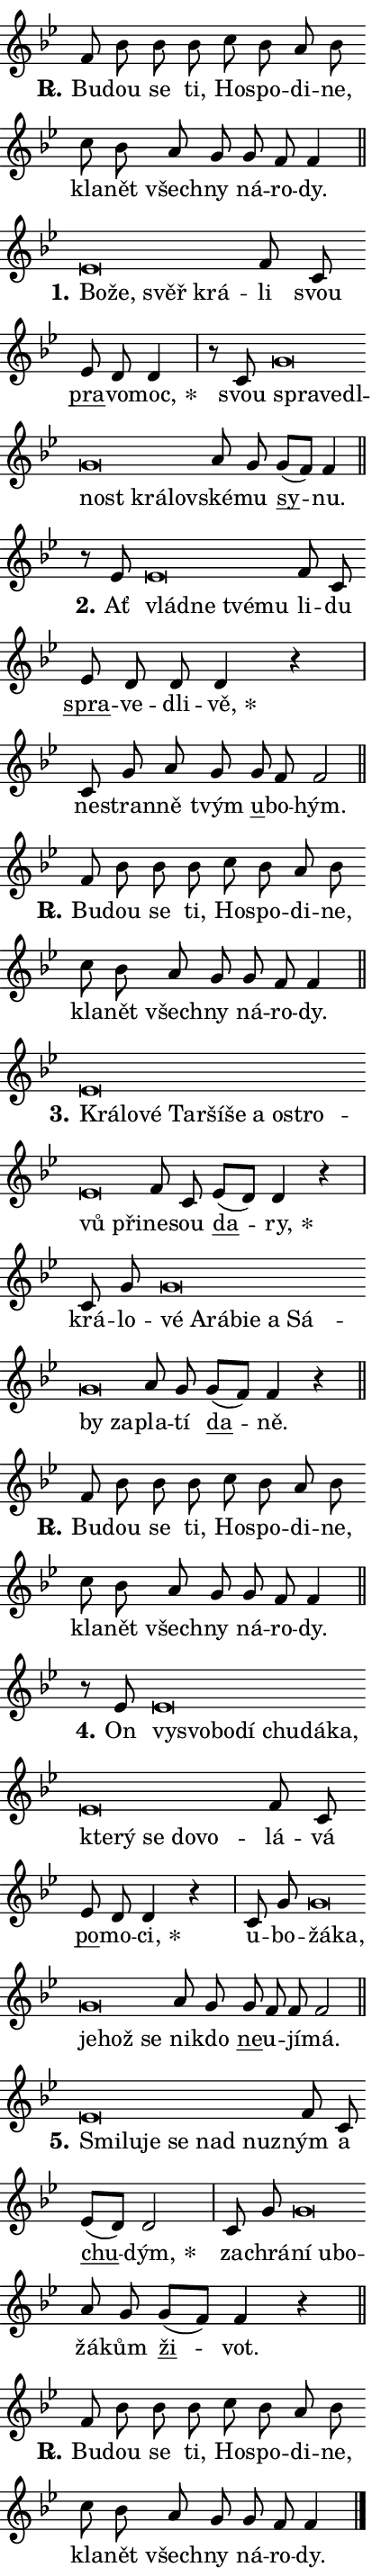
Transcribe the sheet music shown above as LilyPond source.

\version "2.24.0"
\header { tagline = "" }
\paper {
  indent = 0\cm
  top-margin = 0\cm
  right-margin = 0.13\cm % to fit lyric hyphens
  bottom-margin = 0\cm
  left-margin = 0\cm
  paper-width = 7\cm
  page-breaking = #ly:one-page-breaking
  system-system-spacing.basic-distance = #11
  score-system-spacing.basic-distance = #11
  ragged-last = ##f
}


%% Author: Thomas Morley
%% https://lists.gnu.org/archive/html/lilypond-user/2020-05/msg00002.html
#(define (line-position grob)
"Returns position of @var[grob} in current system:
   @code{'start}, if at first time-step
   @code{'end}, if at last time-step
   @code{'middle} otherwise
"
  (let* ((col (ly:item-get-column grob))
         (ln (ly:grob-object col 'left-neighbor))
         (rn (ly:grob-object col 'right-neighbor))
         (col-to-check-left (if (ly:grob? ln) ln col))
         (col-to-check-right (if (ly:grob? rn) rn col))
         (break-dir-left
           (and
             (ly:grob-property col-to-check-left 'non-musical #f)
             (ly:item-break-dir col-to-check-left)))
         (break-dir-right
           (and
             (ly:grob-property col-to-check-right 'non-musical #f)
             (ly:item-break-dir col-to-check-right))))
        (cond ((eqv? 1 break-dir-left) 'start)
              ((eqv? -1 break-dir-right) 'end)
              (else 'middle))))

#(define (tranparent-at-line-position vctor)
  (lambda (grob)
  "Relying on @code{line-position} select the relevant enry from @var{vctor}.
Used to determine transparency,"
    (case (line-position grob)
      ((end) (not (vector-ref vctor 0)))
      ((middle) (not (vector-ref vctor 1)))
      ((start) (not (vector-ref vctor 2))))))

noteHeadBreakVisibility =
#(define-music-function (break-visibility)(vector?)
"Makes @code{NoteHead}s transparent relying on @var{break-visibility}"
#{
  \override NoteHead.transparent =
    #(tranparent-at-line-position break-visibility)
#})

#(define delete-ledgers-for-transparent-note-heads
  (lambda (grob)
    "Reads whether a @code{NoteHead} is transparent.
If so this @code{NoteHead} is removed from @code{'note-heads} from
@var{grob}, which is supposed to be @code{LedgerLineSpanner}.
As a result ledgers are not printed for this @code{NoteHead}"
    (let* ((nhds-array (ly:grob-object grob 'note-heads))
           (nhds-list
             (if (ly:grob-array? nhds-array)
                 (ly:grob-array->list nhds-array)
                 '()))
           ;; Relies on the transparent-property being done before
           ;; Staff.LedgerLineSpanner.after-line-breaking is executed.
           ;; This is fragile ...
           (to-keep
             (remove
               (lambda (nhd)
                 (ly:grob-property nhd 'transparent #f))
               nhds-list)))
      ;; TODO find a better method to iterate over grob-arrays, similiar
      ;; to filter/remove etc for lists
      ;; For now rebuilt from scratch
      (set! (ly:grob-object grob 'note-heads)  '())
      (for-each
        (lambda (nhd)
          (ly:pointer-group-interface::add-grob grob 'note-heads nhd))
        to-keep))))

squashNotes = {
  \override NoteHead.X-extent = #'(-0.2 . 0.2)
  \override NoteHead.Y-extent = #'(-0.75 . 0)
  \override NoteHead.stencil =
    #(lambda (grob)
       (let ((pos (ly:grob-property grob 'staff-position)))
         (begin
           (if (< pos -7) (display "ERROR: Lower brevis then expected\n") (display ""))
           (if (<= pos -6) ly:text-interface::print ly:note-head::print))))
}
unSquashNotes = {
  \revert NoteHead.X-extent
  \revert NoteHead.Y-extent
  \revert NoteHead.stencil
}

hideNotes = \noteHeadBreakVisibility #begin-of-line-visible
unHideNotes = \noteHeadBreakVisibility #all-visible

% work-around for resetting accidentals
% https://lilypond.org/doc/v2.23/Documentation/notation/displaying-rhythms#unmetered-music
cadenzaMeasure = {
  \cadenzaOff
  \partial 1024 s1024
  \cadenzaOn
}

#(define-markup-command (accent layout props text) (markup?)
  "Underline accented syllable"
  (interpret-markup layout props
    #{\markup \override #'(offset . 4.3) \underline { #text }#}))

responsum = \markup \concat {
  "R" \hspace #-1.05 \path #0.1 #'((moveto 0 0.07) (lineto 0.9 0.8)) \hspace #0.05 "."
}

spaceSize = #0.6828661417322834 % exact space size for TeX Gyre Schola

\layout {
  \context {
    \Staff
    \remove "Time_signature_engraver"
    \override LedgerLineSpanner.after-line-breaking = #delete-ledgers-for-transparent-note-heads
  }
  \context {
    \Lyrics {
      \override LyricSpace.minimum-distance = \spaceSize
      \override LyricText.font-name = #"TeX Gyre Schola"
      \override LyricText.font-size = 1
      \override StanzaNumber.font-name = #"TeX Gyre Schola Bold"
      \override StanzaNumber.font-size = 1
    }
  }
  \context {
    \Score 
    \override NoteHead.text =
      #(lambda (grob) 
        (let ((pos (ly:grob-property grob 'staff-position)))
          #{\markup {
            \combine
              \halign #-0.55 \raise #(if (= pos -6) 0 0.5) \override #'(thickness . 2) \draw-line #'(3.2 . 0)
              \musicglyph "noteheads.sM1"
          }#}))
  }
}

% magnetic-lyrics.ily
%
%   written by
%     Jean Abou Samra <jean@abou-samra.fr>
%     Werner Lemberg <wl@gnu.org>
%
%   adapted by
%     Jiri Hon <jiri.hon@gmail.com>
%
% Version 2022-Apr-15

% https://www.mail-archive.com/lilypond-user@gnu.org/msg149350.html

#(define (Left_hyphen_pointer_engraver context)
   "Collect syllable-hyphen-syllable occurrences in lyrics and store
them in properties.  This engraver only looks to the left.  For
example, if the lyrics input is @code{foo -- bar}, it does the
following.

@itemize @bullet
@item
Set the @code{text} property of the @code{LyricHyphen} grob between
@q{foo} and @q{bar} to @code{foo}.

@item
Set the @code{left-hyphen} property of the @code{LyricText} grob with
text @q{foo} to the @code{LyricHyphen} grob between @q{foo} and
@q{bar}.
@end itemize

Use this auxiliary engraver in combination with the
@code{lyric-@/text::@/apply-@/magnetic-@/offset!} hook."
   (let ((hyphen #f)
         (text #f))
     (make-engraver
      (acknowledgers
       ((lyric-syllable-interface engraver grob source-engraver)
        (set! text grob)))
      (end-acknowledgers
       ((lyric-hyphen-interface engraver grob source-engraver)
        ;(when (not (grob::has-interface grob 'lyric-space-interface))
          (set! hyphen grob)));)
      ((stop-translation-timestep engraver)
       (when (and text hyphen)
         (ly:grob-set-object! text 'left-hyphen hyphen))
       (set! text #f)
       (set! hyphen #f)))))

#(define (lyric-text::apply-magnetic-offset! grob)
   "If the space between two syllables is less than the value in
property @code{LyricText@/.details@/.squash-threshold}, move the right
syllable to the left so that it gets concatenated with the left
syllable.

Use this function as a hook for
@code{LyricText@/.after-@/line-@/breaking} if the
@code{Left_@/hyphen_@/pointer_@/engraver} is active."
   (let ((hyphen (ly:grob-object grob 'left-hyphen #f)))
     (when hyphen
       (let ((left-text (ly:spanner-bound hyphen LEFT)))
         (when (grob::has-interface left-text 'lyric-syllable-interface)
           (let* ((common (ly:grob-common-refpoint grob left-text X))
                  (this-x-ext (ly:grob-extent grob common X))
                  (left-x-ext
                   (begin
                     ;; Trigger magnetism for left-text.
                     (ly:grob-property left-text 'after-line-breaking)
                     (ly:grob-extent left-text common X)))
                  ;; `delta` is the gap width between two syllables.
                  (delta (- (interval-start this-x-ext)
                            (interval-end left-x-ext)))
                  (details (ly:grob-property grob 'details))
                  (threshold (assoc-get 'squash-threshold details 0.2)))
             (when (< delta threshold)
               (let* (;; We have to manipulate the input text so that
                      ;; ligatures crossing syllable boundaries are not
                      ;; disabled.  For languages based on the Latin
                      ;; script this is essentially a beautification.
                      ;; However, for non-Western scripts it can be a
                      ;; necessity.
                      (lt (ly:grob-property left-text 'text))
                      (rt (ly:grob-property grob 'text))
                      (is-space (grob::has-interface hyphen 'lyric-space-interface))
                      (space (if is-space " " ""))
                      (extra-delta (if is-space spaceSize 0))
                      ;; Append new syllable.
                      (ltrt-space (if (and (string? lt) (string? rt))
                                (string-append lt space rt)
                                (make-concat-markup (list lt space rt))))
                      ;; Right-align `ltrt` to the right side.
                      (ltrt-space-markup (grob-interpret-markup
                               grob
                               (make-translate-markup
                                (cons (interval-length this-x-ext) 0)
                                (make-right-align-markup ltrt-space)))))
                 (begin
                   ;; Don't print `left-text`.
                   (ly:grob-set-property! left-text 'stencil #f)
                   ;; Set text and stencil (which holds all collected
                   ;; syllables so far) and shift it to the left.
                   (ly:grob-set-property! grob 'text ltrt-space)
                   (ly:grob-set-property! grob 'stencil ltrt-space-markup)
                   (ly:grob-translate-axis! grob (- (- delta extra-delta)) X))))))))))


#(define (lyric-hyphen::displace-bounds-first grob)
   ;; Make very sure this callback isn't triggered too early.
   (let ((left (ly:spanner-bound grob LEFT))
         (right (ly:spanner-bound grob RIGHT)))
     (ly:grob-property left 'after-line-breaking)
     (ly:grob-property right 'after-line-breaking)
     (ly:lyric-hyphen::print grob)))

squashThreshold = #0.4

\layout {
  \context {
    \Lyrics
    \consists #Left_hyphen_pointer_engraver
    \override LyricText.after-line-breaking =
      #lyric-text::apply-magnetic-offset!
    \override LyricHyphen.stencil = #lyric-hyphen::displace-bounds-first
    \override LyricText.details.squash-threshold = \squashThreshold
    \override LyricHyphen.minimum-distance = 0
    \override LyricHyphen.minimum-length = \squashThreshold
  }
}

squashText = \override LyricText.details.squash-threshold = 9999
unSquashText = \override LyricText.details.squash-threshold = \squashThreshold

leftText = \override LyricText.self-alignment-X = #LEFT
unLeftText = \revert LyricText.self-alignment-X

starOffset = #(lambda (grob) 
                (let ((x_offset (ly:self-alignment-interface::aligned-on-x-parent grob)))
                  (if (= x_offset 0) 0 (+ x_offset 1.2))))

star = #(define-music-function (syllable)(string?)
"Append star separator at the end of a syllable"
#{
  \once \override LyricText.X-offset = #starOffset
  \lyricmode { \markup {
    #syllable
    \override #'((font-name . "TeX Gyre Schola Bold")) \hspace #0.2 \lower #0.65 \larger "*"
  } }
#})

starAccent = #(define-music-function (syllable)(string?)
"Append star separator at the end of a syllable and make accent"
#{
  \once \override LyricText.X-offset = #starOffset
  \lyricmode { \markup {
    \accent #syllable
    \override #'((font-name . "TeX Gyre Schola Bold")) \hspace #0.2 \lower #0.65 \larger "*"
  } }
#})

breath = #(define-music-function (syllable)(string?)
"Append breathing indicator at the end of a syllable"
#{
  \lyricmode { \markup { #syllable "+" } }
#})

optionalBreath = #(define-music-function (syllable)(string?)
"Append optional breathing indicator at the end of a syllable"
#{
  \lyricmode { \markup { #syllable "(+)" } }
#})


\score {
    <<
        \new Voice = "melody" { \cadenzaOn \key bes \major \relative { f'8 bes bes bes \bar "" c bes a bes \bar "" c bes a g \bar "" g f f4 \cadenzaMeasure \bar "||" \break } }
        \new Lyrics \lyricsto "melody" { \lyricmode { \set stanza = \responsum
Bu -- dou se ti, Ho -- spo -- di -- ne, kla -- nět všech -- ny ná -- ro -- dy. } }
    >>
    \layout {}
}

\score {
    <<
        \new Voice = "melody" { \cadenzaOn \key bes \major \relative { \squashNotes es'\breve*1/16 \hideNotes \breve*1/16 \bar "" \breve*1/16 \breve*1/16 \bar "" \unHideNotes \unSquashNotes f8 c \bar "" es d d4 \cadenzaMeasure \bar "|" r8 c \squashNotes g'\breve*1/16 \hideNotes \breve*1/16 \bar "" \breve*1/16 \bar "" \breve*1/16 \bar "" \breve*1/16 \breve*1/16 \bar "" \unHideNotes \unSquashNotes a8 g \bar "" g[( f)] f4 \cadenzaMeasure \bar "||" \break } }
        \new Lyrics \lyricsto "melody" { \lyricmode { \set stanza = "1."
\leftText Bo -- \squashText že, svěř krá -- \unLeftText \unSquashText li svou \markup \accent pra -- vo -- \star moc, svou \leftText spra -- \squashText ve -- dl -- nost krá -- lov -- \unLeftText \unSquashText ské -- mu \markup \accent sy -- nu. } }
    >>
    \layout {}
}

\score {
    <<
        \new Voice = "melody" { \cadenzaOn \key bes \major \relative { r8 es' \squashNotes es\breve*1/16 \hideNotes \breve*1/16 \bar "" \breve*1/16 \breve*1/16 \bar "" \unHideNotes \unSquashNotes f8 c \bar "" es d d d4 r \cadenzaMeasure \bar "|" c8 g' a g \bar "" g f f2 \cadenzaMeasure \bar "||" \break } }
        \new Lyrics \lyricsto "melody" { \lyricmode { \set stanza = "2."
Ať \leftText vlád -- \squashText ne tvé -- mu \unLeftText \unSquashText li -- du \markup \accent spra -- ve -- dli -- \star vě, ne -- stran -- ně tvým \markup \accent u -- bo -- hým. } }
    >>
    \layout {}
}

\score {
    <<
        \new Voice = "melody" { \cadenzaOn \key bes \major \relative { f'8 bes bes bes \bar "" c bes a bes \bar "" c bes a g \bar "" g f f4 \cadenzaMeasure \bar "||" \break } }
        \new Lyrics \lyricsto "melody" { \lyricmode { \set stanza = \responsum
Bu -- dou se ti, Ho -- spo -- di -- ne, kla -- nět všech -- ny ná -- ro -- dy. } }
    >>
    \layout {}
}

\score {
    <<
        \new Voice = "melody" { \cadenzaOn \key bes \major \relative { \squashNotes es'\breve*1/16 \hideNotes \breve*1/16 \bar "" \breve*1/16 \bar "" \breve*1/16 \bar "" \breve*1/16 \bar "" \breve*1/16 \bar "" \breve*1/16 \bar "" \breve*1/16 \bar "" \breve*1/16 \bar "" \breve*1/16 \breve*1/16 \bar "" \unHideNotes \unSquashNotes f8 c \bar "" es[( d)] d4 r \cadenzaMeasure \bar "|" c8 g' \bar "" \squashNotes g\breve*1/16 \hideNotes \breve*1/16 \bar "" \breve*1/16 \bar "" \breve*1/16 \bar "" \breve*1/16 \bar "" \breve*1/16 \bar "" \breve*1/16 \bar "" \breve*1/16 \breve*1/16 \bar "" \unHideNotes \unSquashNotes a8 g \bar "" g[( f)] f4 r \cadenzaMeasure \bar "||" \break } }
        \new Lyrics \lyricsto "melody" { \lyricmode { \set stanza = "3."
\leftText Krá -- \squashText lo -- vé Tar -- ší -- še a o -- stro -- vů při -- \unLeftText \unSquashText ne -- sou \markup \accent da -- \star ry, krá -- lo -- \leftText vé \squashText A -- rá -- bi -- e a Sá -- by za -- \unLeftText \unSquashText pla -- tí \markup \accent da -- ně. } }
    >>
    \layout {}
}

\score {
    <<
        \new Voice = "melody" { \cadenzaOn \key bes \major \relative { f'8 bes bes bes \bar "" c bes a bes \bar "" c bes a g \bar "" g f f4 \cadenzaMeasure \bar "||" \break } }
        \new Lyrics \lyricsto "melody" { \lyricmode { \set stanza = \responsum
Bu -- dou se ti, Ho -- spo -- di -- ne, kla -- nět všech -- ny ná -- ro -- dy. } }
    >>
    \layout {}
}

\score {
    <<
        \new Voice = "melody" { \cadenzaOn \key bes \major \relative { r8 es' \squashNotes es\breve*1/16 \hideNotes \breve*1/16 \bar "" \breve*1/16 \bar "" \breve*1/16 \bar "" \breve*1/16 \bar "" \breve*1/16 \bar "" \breve*1/16 \bar "" \breve*1/16 \bar "" \breve*1/16 \bar "" \breve*1/16 \bar "" \breve*1/16 \breve*1/16 \bar "" \unHideNotes \unSquashNotes f8 c \bar "" es d d4 r \cadenzaMeasure \bar "|" c8 g' \bar "" \squashNotes g\breve*1/16 \hideNotes \breve*1/16 \bar "" \breve*1/16 \bar "" \breve*1/16 \breve*1/16 \bar "" \unHideNotes \unSquashNotes a8 g \bar "" g f f f2 \cadenzaMeasure \bar "||" \break } }
        \new Lyrics \lyricsto "melody" { \lyricmode { \set stanza = "4."
On \leftText vy -- \squashText svo -- bo -- dí chu -- dá -- ka, kte -- rý se do -- vo -- \unLeftText \unSquashText lá -- vá \markup \accent po -- mo -- \star ci, u -- bo -- \leftText žá -- \squashText ka, je -- hož se \unLeftText \unSquashText ni -- kdo \markup \accent ne -- u -- jí -- má. } }
    >>
    \layout {}
}

\score {
    <<
        \new Voice = "melody" { \cadenzaOn \key bes \major \relative { \squashNotes es'\breve*1/16 \hideNotes \breve*1/16 \bar "" \breve*1/16 \bar "" \breve*1/16 \bar "" \breve*1/16 \breve*1/16 \bar "" \unHideNotes \unSquashNotes f8 c \bar "" es[( d)] d2 \cadenzaMeasure \bar "|" c8 g' \bar "" \squashNotes g\breve*1/16 \hideNotes \breve*1/16 \breve*1/16 \bar "" \unHideNotes \unSquashNotes a8 g \bar "" g[( f)] f4 r \cadenzaMeasure \bar "||" \break } }
        \new Lyrics \lyricsto "melody" { \lyricmode { \set stanza = "5."
\leftText Smi -- \squashText lu -- je se nad nuz -- \unLeftText \unSquashText ným a \markup \accent chu -- \star dým, za -- chrá -- \leftText ní \squashText u -- bo -- \unLeftText \unSquashText žá -- kům \markup \accent ži -- vot. } }
    >>
    \layout {}
}

\score {
    <<
        \new Voice = "melody" { \cadenzaOn \key bes \major \relative { f'8 bes bes bes \bar "" c bes a bes \bar "" c bes a g \bar "" g f f4 \cadenzaMeasure \bar "||" \break } \bar "|." }
        \new Lyrics \lyricsto "melody" { \lyricmode { \set stanza = \responsum
Bu -- dou se ti, Ho -- spo -- di -- ne, kla -- nět všech -- ny ná -- ro -- dy. } }
    >>
    \layout {}
}
